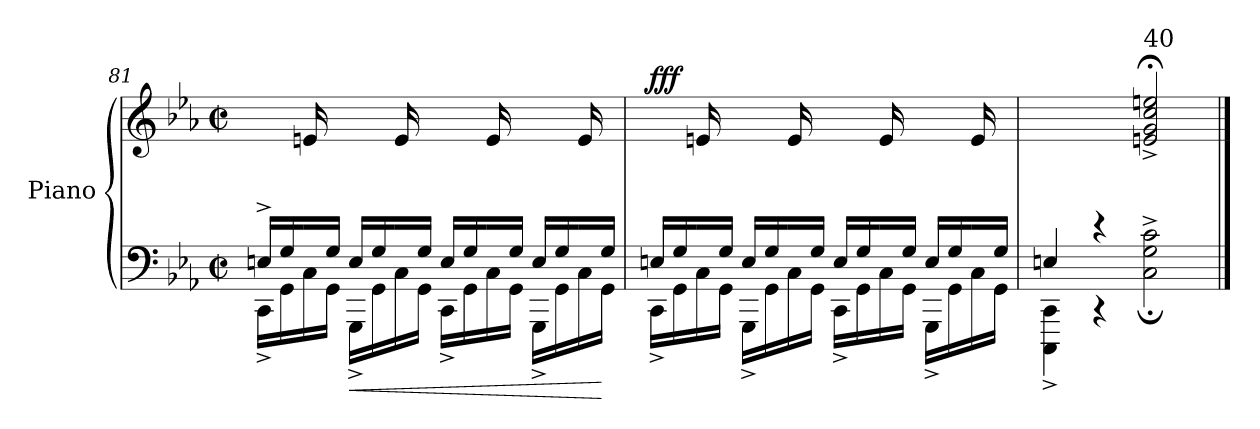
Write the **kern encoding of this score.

**kern	**kern	**dynam
*part1	*part1	*part1
*staff2	*staff1	*staff1/2
*I"Piano	*	*
*I'Pno	*	*
!!LO:LB:g=z
*clefF4	*clefG2	*
*k[b-e-a-]	*k[b-e-a-]	*
*E-:	*E-:	*
*M2/2	*M2/2	*
*met(c|)	*met(c|)	*
=81	=81	=81
*^	*	*
16En^/LL	16CC^\LL	8ryy	.
16G/	16GG\	.	.
16ryy	16C\	16en/	.
16G/JJ	16GG\JJ	8.ryy	.
!	!	!	!LO:HP:b=2
16E/LL	16GGG^\LL	.	<
16G/	16GG\	.	.
16ryy	16C\	16e/	.
16G/JJ	16GG\JJ	8.ryy	.
16E/LL	16CC^\LL	.	.
16G/	16GG\	.	.
16ryy	16C\	16e/	.
16G/JJ	16GG\JJ	8.ryy	.
16E/LL	16GGG^\LL	.	.
16G/	16GG\	.	.
16ryy	16C\	16e/	.
16G/JJ	16GG\JJ	16ryy	[
=82	=82	=82	=82
!	!	!	!LO:DY:a
16En/LL	16CC^\LL	8ryy	fff
16G/	16GG\	.	.
16ryy	16C\	16en/	.
16G/JJ	16GG\JJ	8.ryy	.
16E/LL	16GGG^\LL	.	.
16G/	16GG\	.	.
16ryy	16C\	16e/	.
16G/JJ	16GG\JJ	8.ryy	.
16E/LL	16CC^\LL	.	.
16G/	16GG\	.	.
16ryy	16C\	16e/	.
16G/JJ	16GG\JJ	8.ryy	.
16E/LL	16GGG^\LL	.	.
16G/	16GG\	.	.
16ryy	16C\	16e/	.
16G/JJ	16GG\JJ	16ryy	.
=83	=83	=83	=83
4En/	4CCC\^ 4CC\^	4ryy	.
2.ryy	4rCC	4rCC	.
!	!	!LO:TX:a:t=40	!
.	2C\;^ 2G\;^ 2c\;^	2en/;<^ 2g/;<^ 2cc/;<^ 2een/;<^	.
*v	*v	*	*
==	==	==
*-	*-	*-
